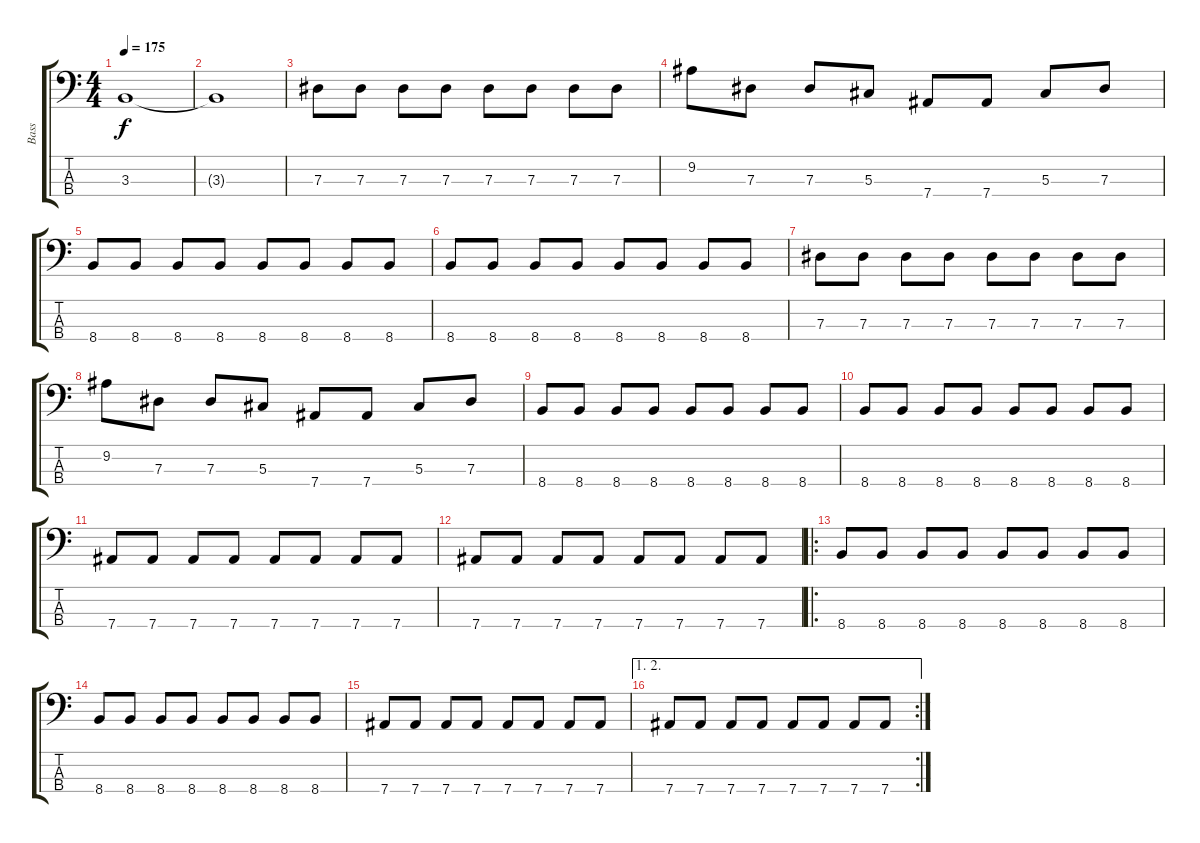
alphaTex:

\track ("Bass" "Bass") {instrument electricbassfinger}
\staff {score tabs}
\tuning (Gb2 Db2 Ab1 Eb1) {hide}
\ts (4 4)
\tempo 175
\clef f4
\ks c
3.3.1{dy f} |
3.3{t}.1 |
7.3.8 7.3.8 7.3.8 7.3.8 7.3.8 7.3.8 7.3.8 7.3.8 |
9.2.8 7.3.8 7.3.8 5.3.8 7.4.8 7.4.8 5.3.8 7.3.8 |
8.4.8 8.4.8 8.4.8 8.4.8 8.4.8 8.4.8 8.4.8 8.4.8 |
8.4.8 8.4.8 8.4.8 8.4.8 8.4.8 8.4.8 8.4.8 8.4.8 |
7.3.8 7.3.8 7.3.8 7.3.8 7.3.8 7.3.8 7.3.8 7.3.8 |
9.2.8 7.3.8 7.3.8 5.3.8 7.4.8 7.4.8 5.3.8 7.3.8 |
8.4.8 8.4.8 8.4.8 8.4.8 8.4.8 8.4.8 8.4.8 8.4.8 |
8.4.8 8.4.8 8.4.8 8.4.8 8.4.8 8.4.8 8.4.8 8.4.8 |
7.4.8 7.4.8 7.4.8 7.4.8 7.4.8 7.4.8 7.4.8 7.4.8 |
7.4.8 7.4.8 7.4.8 7.4.8 7.4.8 7.4.8 7.4.8 7.4.8 |
\ro
8.4.8 8.4.8 8.4.8 8.4.8 8.4.8 8.4.8 8.4.8 8.4.8 |
8.4.8 8.4.8 8.4.8 8.4.8 8.4.8 8.4.8 8.4.8 8.4.8 |
7.4.8 7.4.8 7.4.8 7.4.8 7.4.8 7.4.8 7.4.8 7.4.8 |
\ae (1 2)
\rc 2
7.4.8 7.4.8 7.4.8 7.4.8 7.4.8 7.4.8 7.4.8 7.4.8
